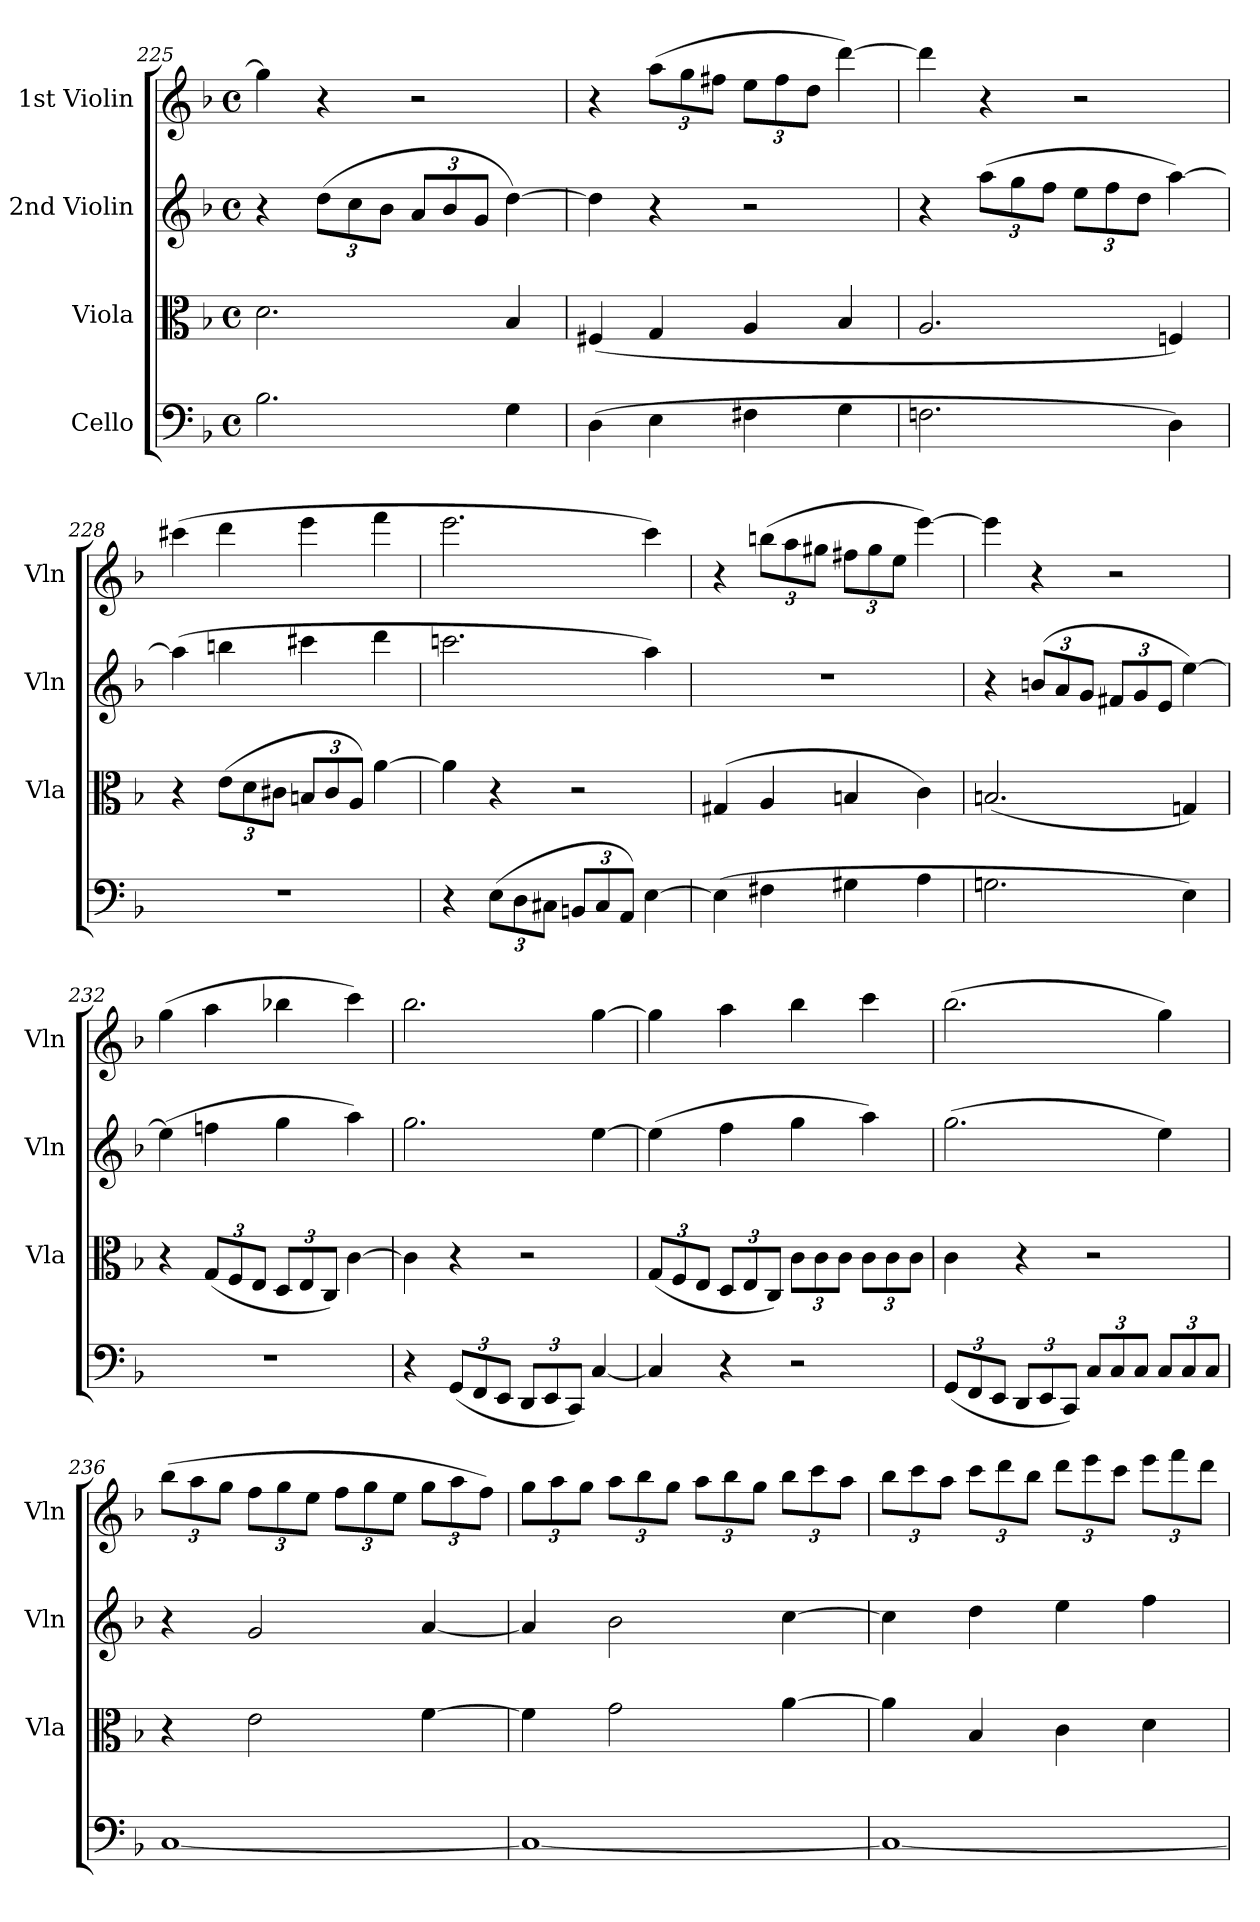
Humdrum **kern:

**kern	**kern	**kern	**kern
*part4	*part3	*part2	*part1
*staff4	*staff3	*staff2	*staff1
*I"Cello	*I"Viola	*I"2nd Violin	*I"1st Violin
*	*I'Vla	*I'Vln	*I'Vln
*clefF4	*clefC3	*clefG2	*clefG2
*k[b-]	*k[b-]	*k[b-]	*k[b-]
*F:	*F:	*F:	*F:
*M4/4	*M4/4	*M4/4	*M4/4
*met(c)	*met(c)	*met(c)	*met(c)
=225	=225	=225	=225
2.B-	2.d	4r	4gg]
.	.	(12ddL	4r
.	.	12cc	.
.	.	12b-J	.
.	.	12aL	2r
.	.	12b-	.
.	.	12gJ	.
4G	4B-	[4dd)	.
=226	=226	=226	=226
(4D	(4F#X	4dd]	4r
4E	4G	4r	(12aaL
.	.	.	12gg
.	.	.	12ff#XJ
4F#X	4A	2r	12eeL
.	.	.	12ff#
.	.	.	12ddJ
4G	4B-	.	[4ddd)
=227	=227	=227	=227
2.Fn	2.A	4r	4ddd]
.	.	(12aaL	4r
.	.	12gg	.
.	.	12ffJ	.
.	.	12eeL	2r
.	.	12ff	.
.	.	12ddJ	.
4D)	4Fn)	[4aa)	.
=228	=228	=228	=228
1r	4r	(4aa]	(4ccc#X
.	(12eL	4bbn	4ddd
.	12d	.	.
.	12c#XJ	.	.
.	12BnL	4ccc#X	4eee
.	12c#	.	.
.	12AJ)	.	.
.	[4a	4ddd	4fff
=229	=229	=229	=229
4r	4a]	2.cccn	2.eee
(12EL	4r	.	.
12D	.	.	.
12C#XJ	.	.	.
12BBnL	2r	.	.
12C#	.	.	.
12AAJ)	.	.	.
[4E	.	4aa)	4ccc)
=230	=230	=230	=230
(4E]	(4G#X	1r	4r
4F#X	4A	.	(12bbnL
.	.	.	12aa
.	.	.	12gg#XJ
4G#X	4Bn	.	12ff#XL
.	.	.	12gg#
.	.	.	12eeJ
4A	4c)	.	[4eee)
=231	=231	=231	=231
2.Gn	(2.Bn	4r	4eee]
.	.	(12bnL	4r
.	.	12a	.
.	.	12gJ	.
.	.	12f#XL	2r
.	.	12g	.
.	.	12eJ	.
4E)	4Gn)	[4ee)	.
=232	=232	=232	=232
1r	4r	(4ee]	(4gg
.	(12GL	4ffn	4aa
.	12F	.	.
.	12EJ	.	.
.	12DL	4gg	4bb-X
.	12E	.	.
.	12CJ)	.	.
.	[4c	4aa)	4ccc)
=233	=233	=233	=233
4r	4c]	2.gg	2.bb-
(12GGL	4r	.	.
12FF	.	.	.
12EEJ	.	.	.
12DDL	2r	.	.
12EE	.	.	.
12CCJ)	.	.	.
[4C	.	[4ee	[4gg
=234	=234	=234	=234
4C]	(12GL	(4ee]	4gg]
.	12F	.	.
.	12EJ	.	.
4r	12DL	4ff	4aa
.	12E	.	.
.	12CJ)	.	.
2r	12cL	4gg	4bb-
.	12c	.	.
.	12cJ	.	.
.	12cL	4aa)	4ccc
.	12c	.	.
.	12cJ	.	.
=235	=235	=235	=235
(12GGL	4c	(2.gg	(2.bb-
12FF	.	.	.
12EEJ	.	.	.
12DDL	4r	.	.
12EE	.	.	.
12CCJ)	.	.	.
12CL	2r	.	.
12C	.	.	.
12CJ	.	.	.
12CL	.	4ee)	4gg)
12C	.	.	.
12CJ	.	.	.
=236	=236	=236	=236
[1C	4r	4r	(12bb-L
.	.	.	12aa
.	.	.	12ggJ
.	2e	2g	12ffL
.	.	.	12gg
.	.	.	12eeJ
.	.	.	12ffL
.	.	.	12gg
.	.	.	12eeJ
.	[4f	[4a	12ggL
.	.	.	12aa
.	.	.	12ffJ)
=237	=237	=237	=237
1C_	4f]	4a]	12ggL
.	.	.	12aa
.	.	.	12ggJ
.	2g	2b-	12aaL
.	.	.	12bb-
.	.	.	12ggJ
.	.	.	12aaL
.	.	.	12bb-
.	.	.	12ggJ
.	[4a	[4cc	12bb-L
.	.	.	12ccc
.	.	.	12aaJ
=238	=238	=238	=238
1C_	4a]	4cc]	12bb-L
.	.	.	12ccc
.	.	.	12aaJ
.	4B-	4dd	12cccL
.	.	.	12ddd
.	.	.	12bb-J
.	4c	4ee	12dddL
.	.	.	12eee
.	.	.	12cccJ
.	4d	4ff	12eeeL
.	.	.	12fff
.	.	.	12dddJ
=	=	=	=
*-	*-	*-	*-
